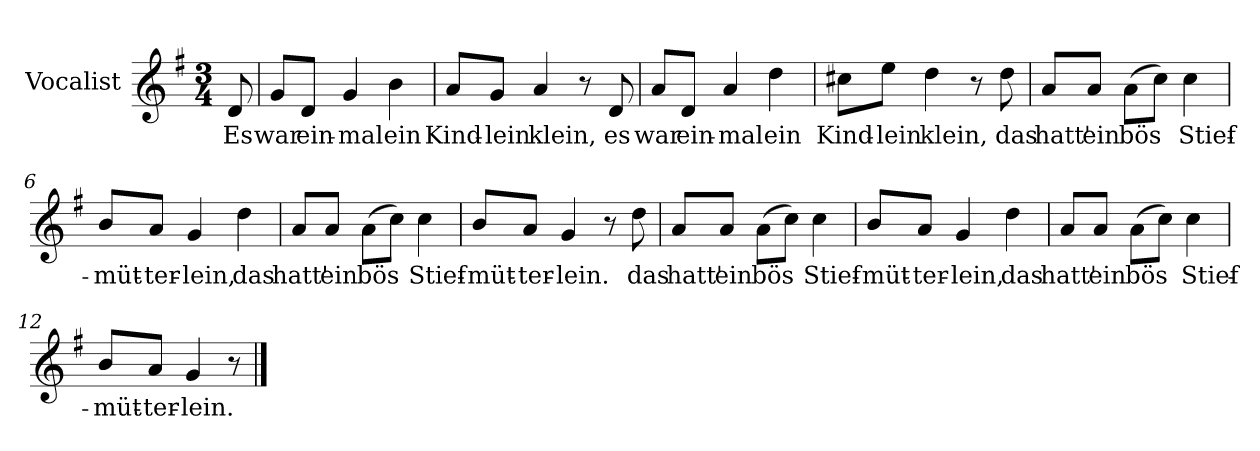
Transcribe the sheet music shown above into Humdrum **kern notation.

**kern	**text
*part1	*part1
*staff1	*staff1
*I"Vocalist	*
*k[f#]	*
*G:	*
*M3/4	*
=	=
8d	Es
=1	=1
8gL	war
8dJ	ein-
4g	-mal
4b	ein
=2	=2
8aL	Kind-
8gJ	-lein
4a	klein,
8r	.
8d	es
=3	=3
8aL	war
8dJ	ein-
4a	-mal
4dd	ein
=4	=4
8cc#XL	Kind-
8eeJ	-lein
4dd	klein,
8r	.
8dd	das
=5	=5
8aL	hatt'
8aJ	ein
(8aL	bös
8ccJ)	.
4cc	Stief-
=6	=6
8bL	-müt-
8aJ	-ter-
4g	-lein,
4dd	das
=7	=7
8aL	hatt'
8aJ	ein
(8aL	bös
8ccJ)	.
4cc	Stief-
=8	=8
8bL	-müt-
8aJ	-ter-
4g	-lein.
8r	.
8dd	das
=9	=9
8aL	hatt'
8aJ	ein
(8aL	bös
8ccJ)	.
4cc	Stief-
=10	=10
8bL	-müt-
8aJ	-ter-
4g	-lein,
4dd	das
=11	=11
8aL	hatt'
8aJ	ein
(8aL	bös
8ccJ)	.
4cc	Stief-
=12	=12
8bL	-müt-
8aJ	-ter-
4g	-lein.
8r	.
==	==
*-	*-
